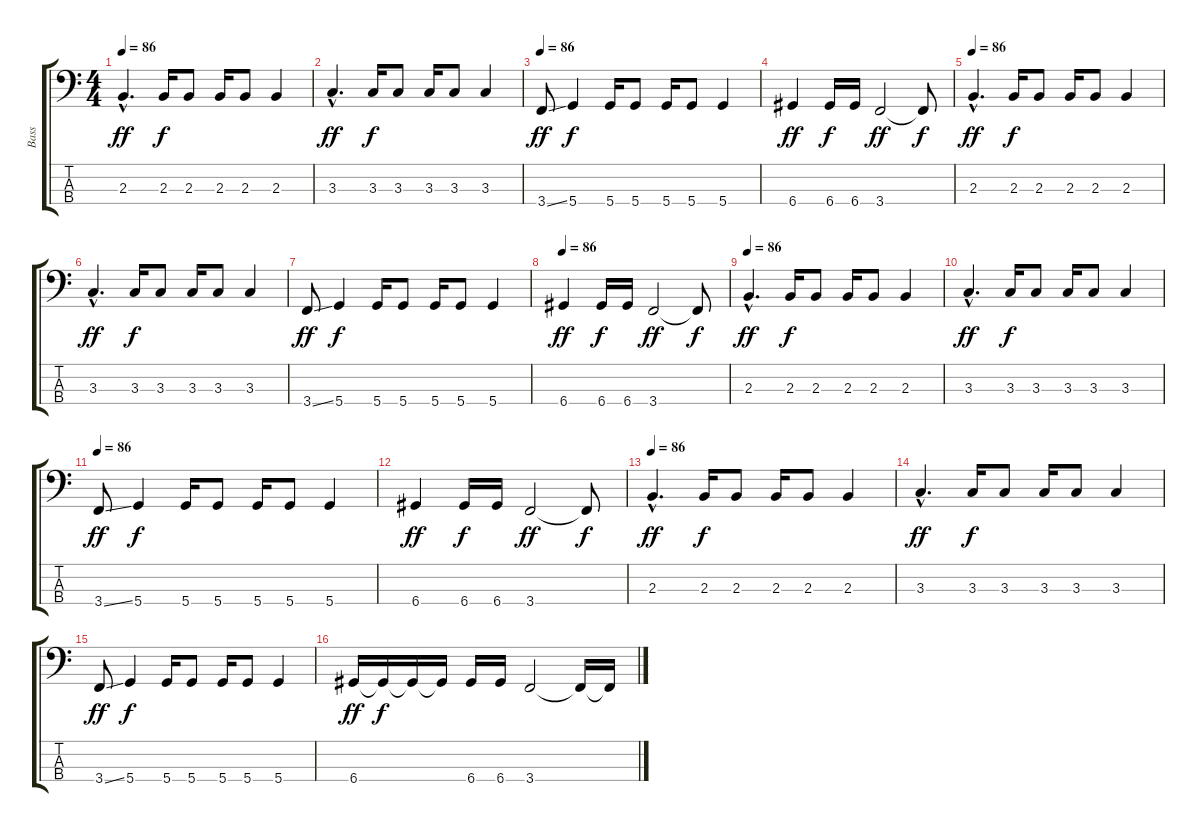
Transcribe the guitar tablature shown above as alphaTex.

\track ("Bass" "Bass") {instrument electricbassfinger}
\staff {score tabs}
\tuning (G2 D2 A1 D1) {hide}
\ts (4 4)
\tempo 86
\clef f4
\ks c
2.3{hac}.4{d dy ff} 2.3.16{dy f} 2.3.8 2.3.16 2.3.8 2.3.4 |
3.3{hac}.4{d dy ff} 3.3.16{dy f} 3.3.8 3.3.16 3.3.8 3.3.4 |
\tempo 86
3.4{ss}.8{dy ff} 5.4.4{dy f} 5.4.16 5.4.8 5.4.16 5.4.8 5.4.4 |
6.4.4{dy ff} 6.4.16{dy f} 6.4.16 3.4.2{dy ff} 3.4{t}.8{dy f} |
\tempo 86
2.3{hac}.4{d dy ff} 2.3.16{dy f} 2.3.8 2.3.16 2.3.8 2.3.4 |
3.3{hac}.4{d dy ff} 3.3.16{dy f} 3.3.8 3.3.16 3.3.8 3.3.4 |
3.4{ss}.8{dy ff} 5.4.4{dy f} 5.4.16 5.4.8 5.4.16 5.4.8 5.4.4 |
\tempo 86
6.4.4{dy ff} 6.4.16{dy f} 6.4.16 3.4.2{dy ff} 3.4{t}.8{dy f} |
\tempo 86
2.3{hac}.4{d dy ff} 2.3.16{dy f} 2.3.8 2.3.16 2.3.8 2.3.4 |
3.3{hac}.4{d dy ff} 3.3.16{dy f} 3.3.8 3.3.16 3.3.8 3.3.4 |
\tempo 86
3.4{ss}.8{dy ff} 5.4.4{dy f} 5.4.16 5.4.8 5.4.16 5.4.8 5.4.4 |
6.4.4{dy ff} 6.4.16{dy f} 6.4.16 3.4.2{dy ff} 3.4{t}.8{dy f} |
\tempo 86
2.3{hac}.4{d dy ff} 2.3.16{dy f} 2.3.8 2.3.16 2.3.8 2.3.4 |
3.3{hac}.4{d dy ff} 3.3.16{dy f} 3.3.8 3.3.16 3.3.8 3.3.4 |
3.4{ss}.8{dy ff} 5.4.4{dy f} 5.4.16 5.4.8 5.4.16 5.4.8 5.4.4 |
6.4.16{dy ff} 6.4{t}.16{dy f} 6.4{t}.16 6.4{t}.16 6.4.16 6.4.16 3.4.2 3.4{t}.16 3.4{t}.16
